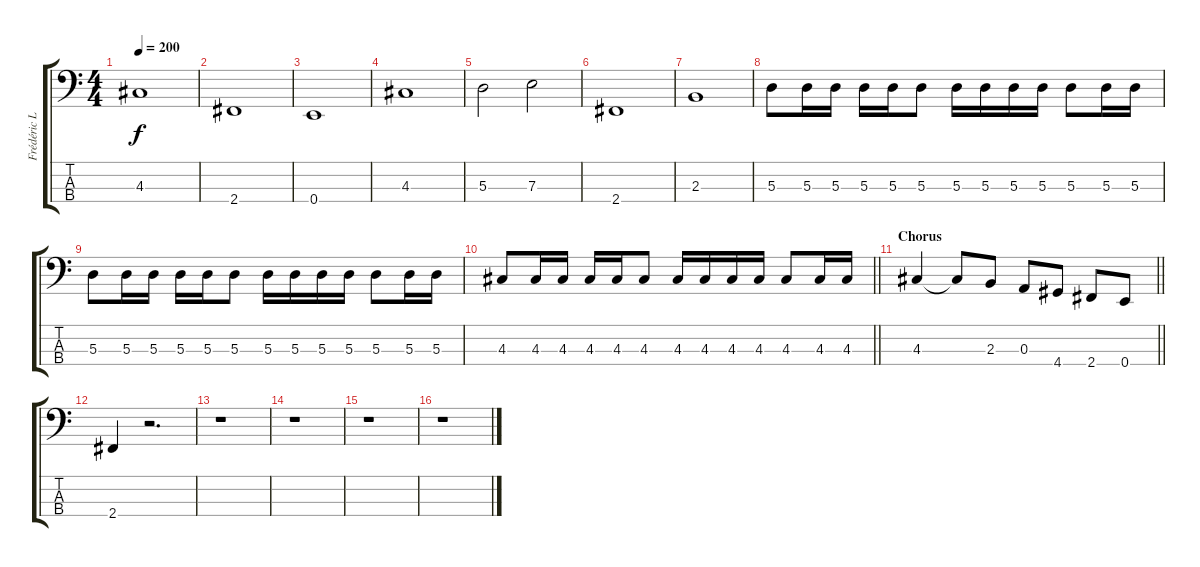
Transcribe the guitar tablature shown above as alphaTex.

\track ("Frédéric Leclercq | Bass Gtr." "Frédéric L") {instrument electricbasspick}
\staff {score tabs}
\tuning (G2 D2 A1 E1) {hide}
\ts (4 4)
\tempo 200
\clef f4
\ks c
4.3.1{dy f} |
2.4.1 |
0.4.1 |
4.3.1 |
5.3.2 7.3.2 |
2.4.1 |
2.3.1 |
5.3.8 5.3.16 5.3.16 5.3.16 5.3.16 5.3.8 5.3.16 5.3.16 5.3.16 5.3.16 5.3.8 5.3.16 5.3.16 |
5.3.8 5.3.16 5.3.16 5.3.16 5.3.16 5.3.8 5.3.16 5.3.16 5.3.16 5.3.16 5.3.8 5.3.16 5.3.16 |
\barLineRight lightlight
4.3.8 4.3.16 4.3.16 4.3.16 4.3.16 4.3.8 4.3.16 4.3.16 4.3.16 4.3.16 4.3.8 4.3.16 4.3.16 |
\section ("" "Chorus")
\barLineRight lightlight
4.3.4 4.3{t}.8 2.3.8 0.3.8 4.4.8 2.4.8 0.4.8 |
2.4.4 r.2{d} |
r.1 |
r.1 |
r.1 |
r.1
